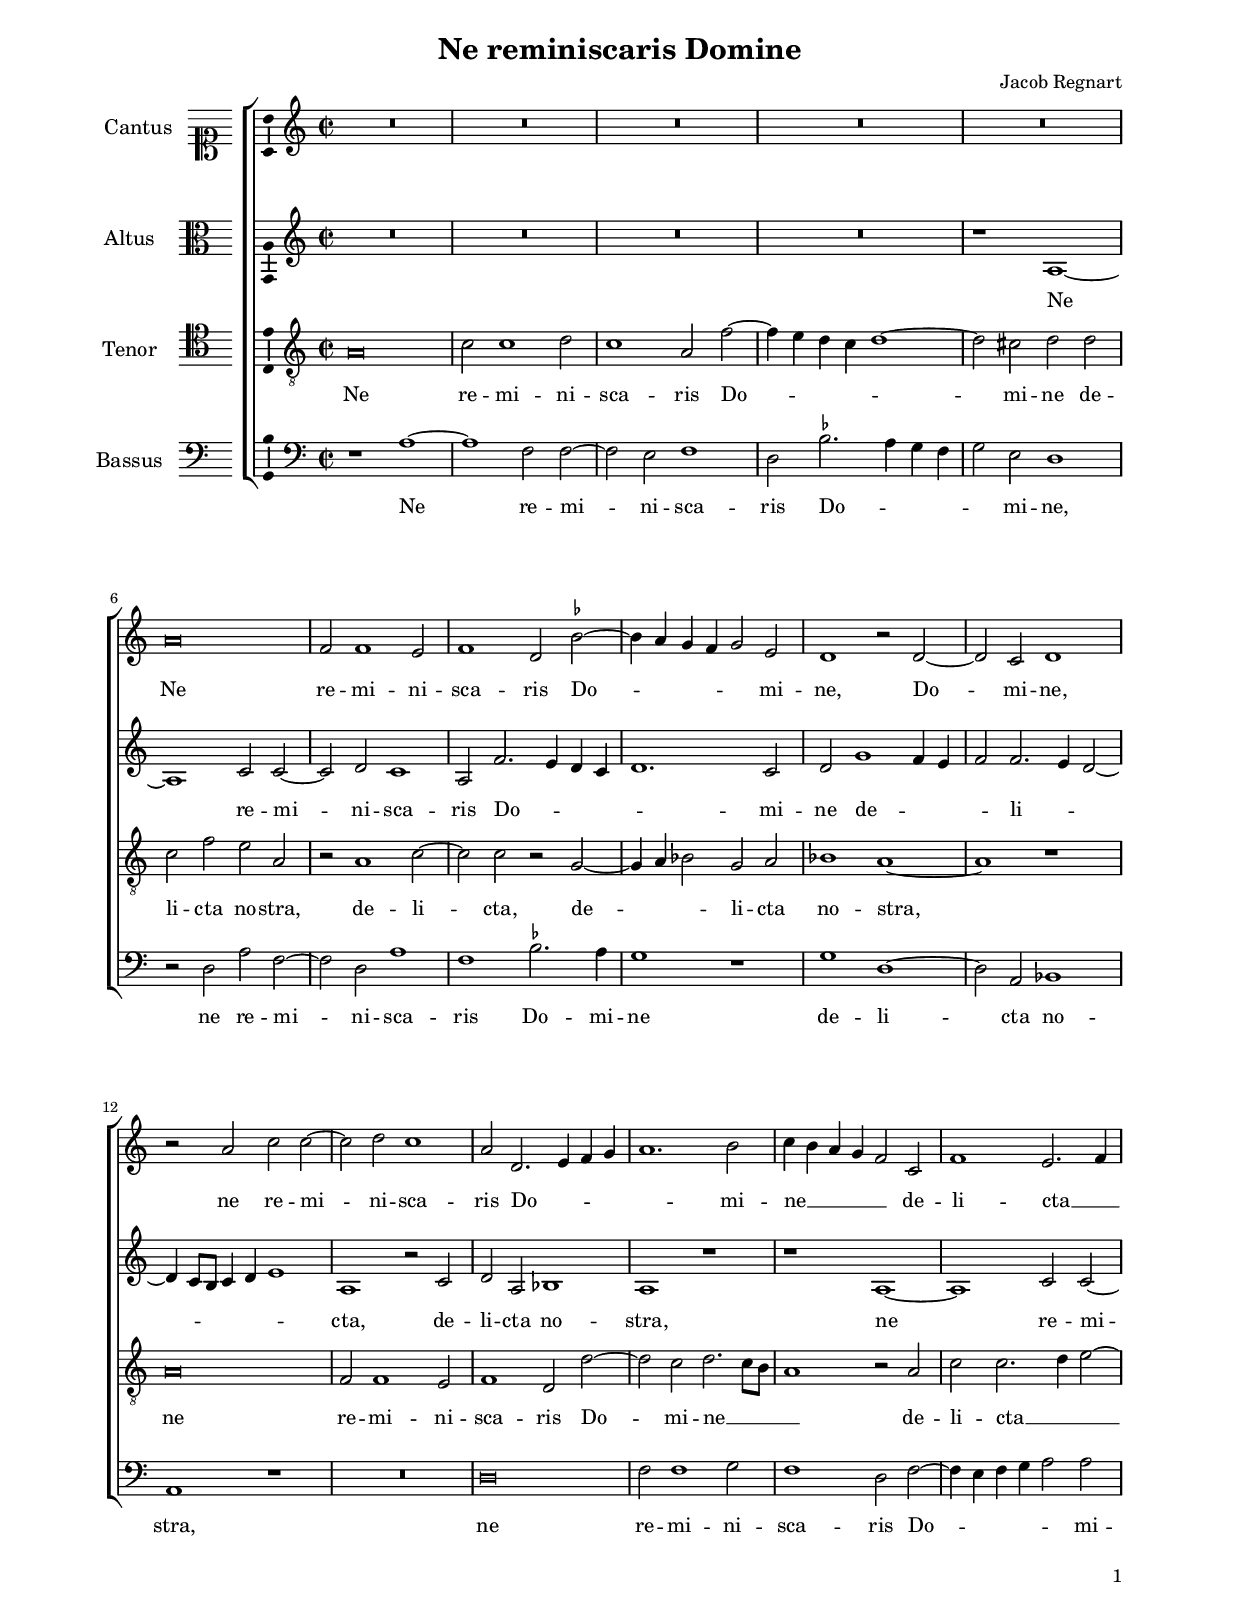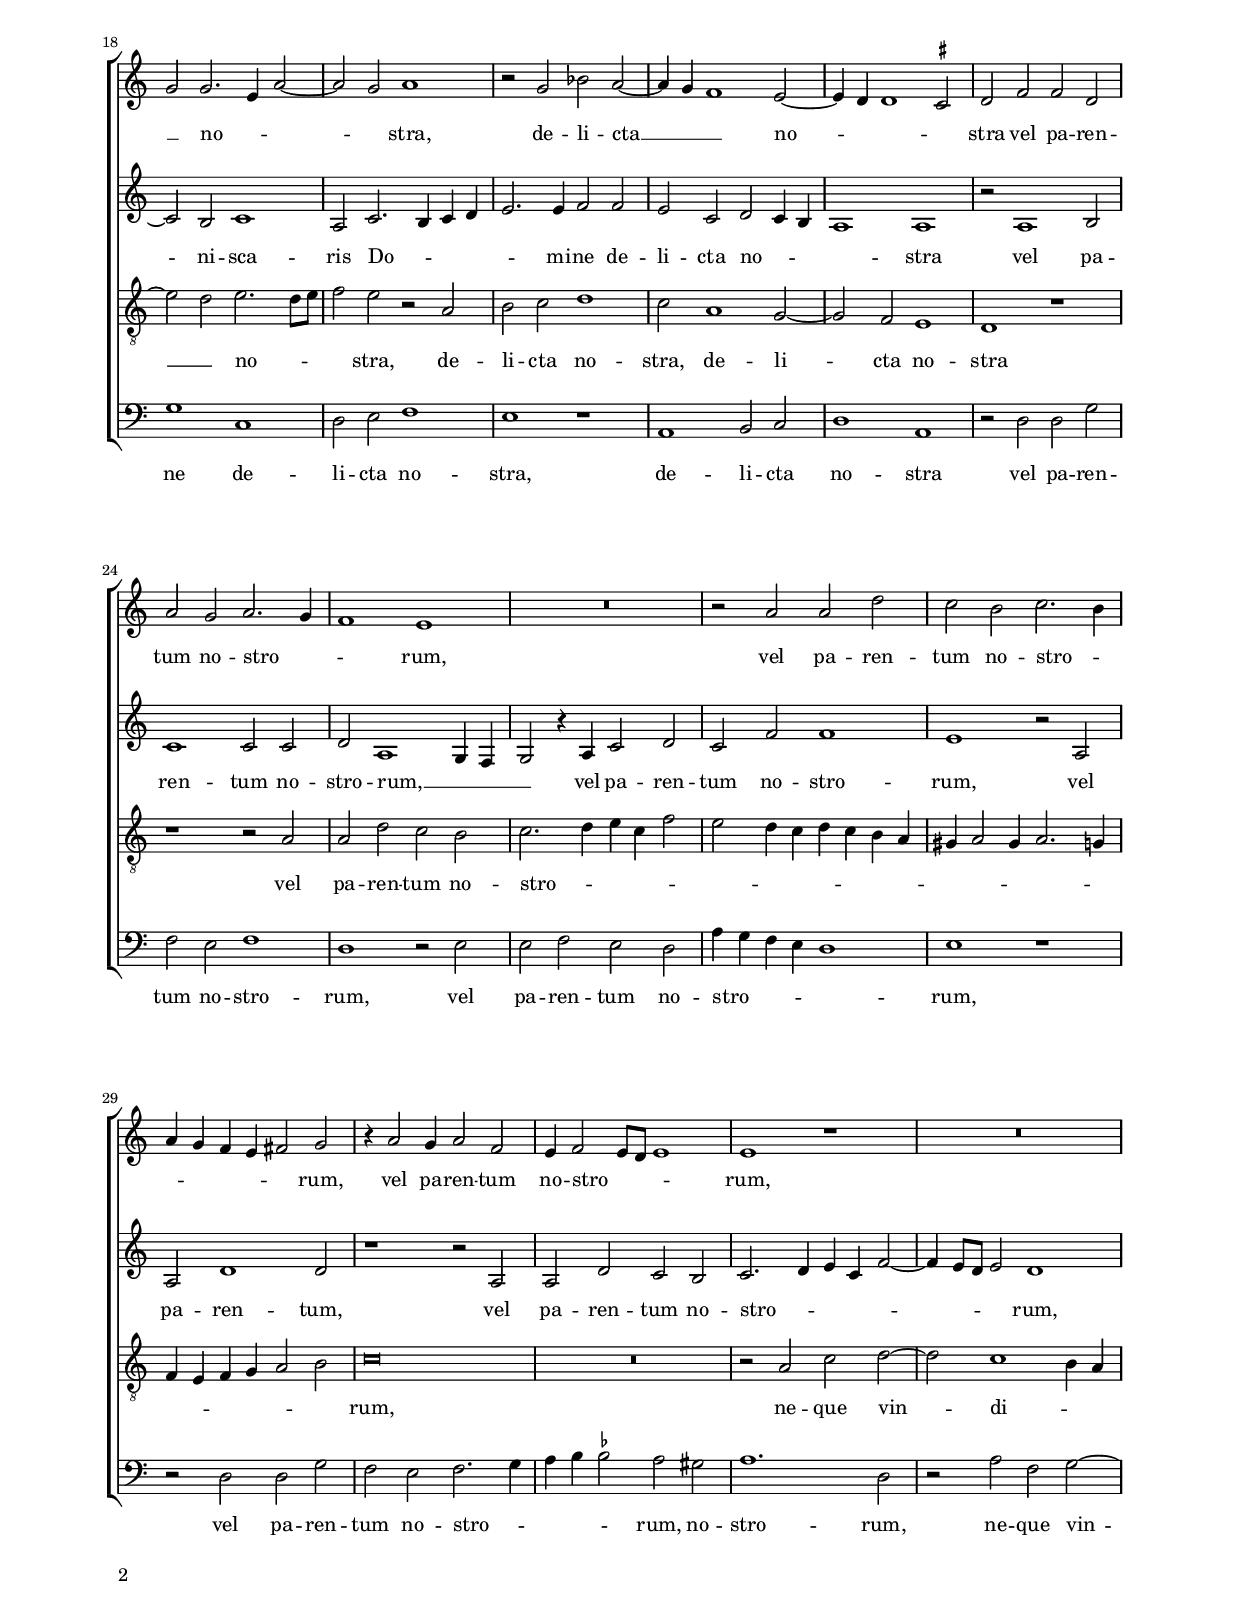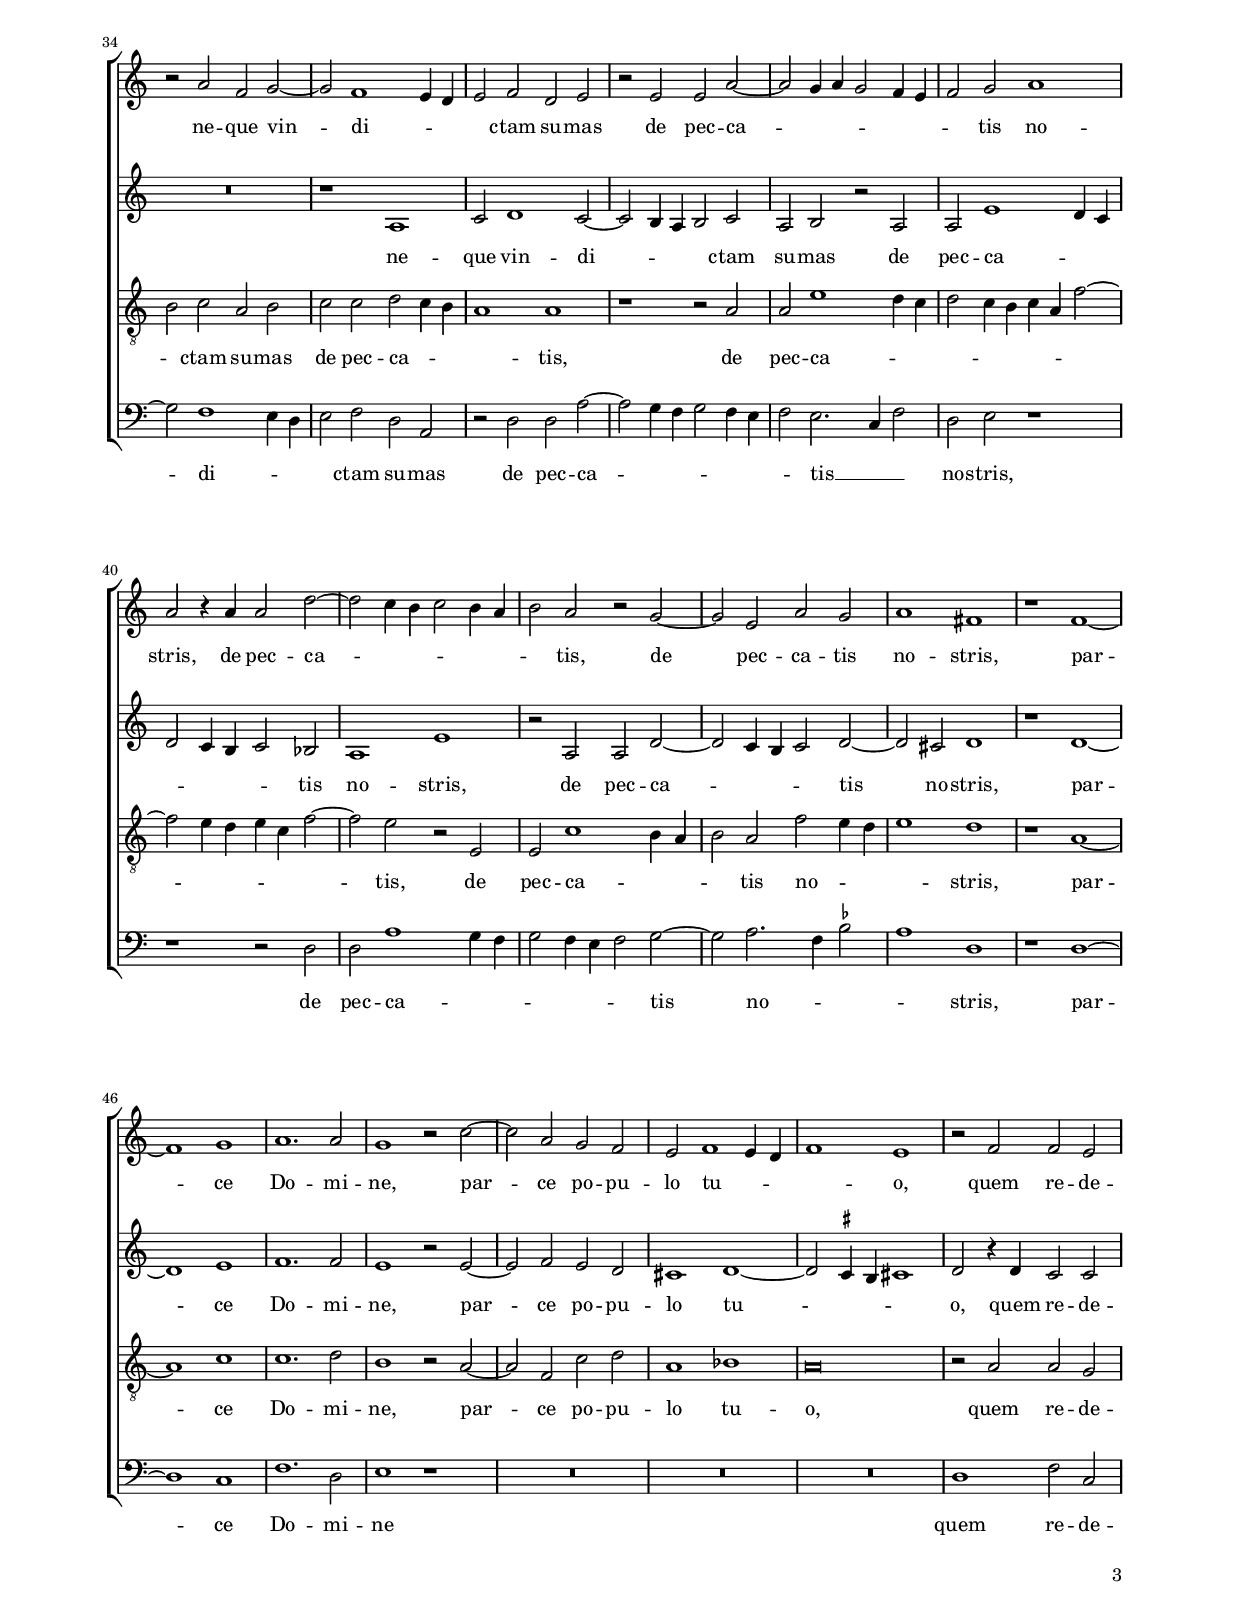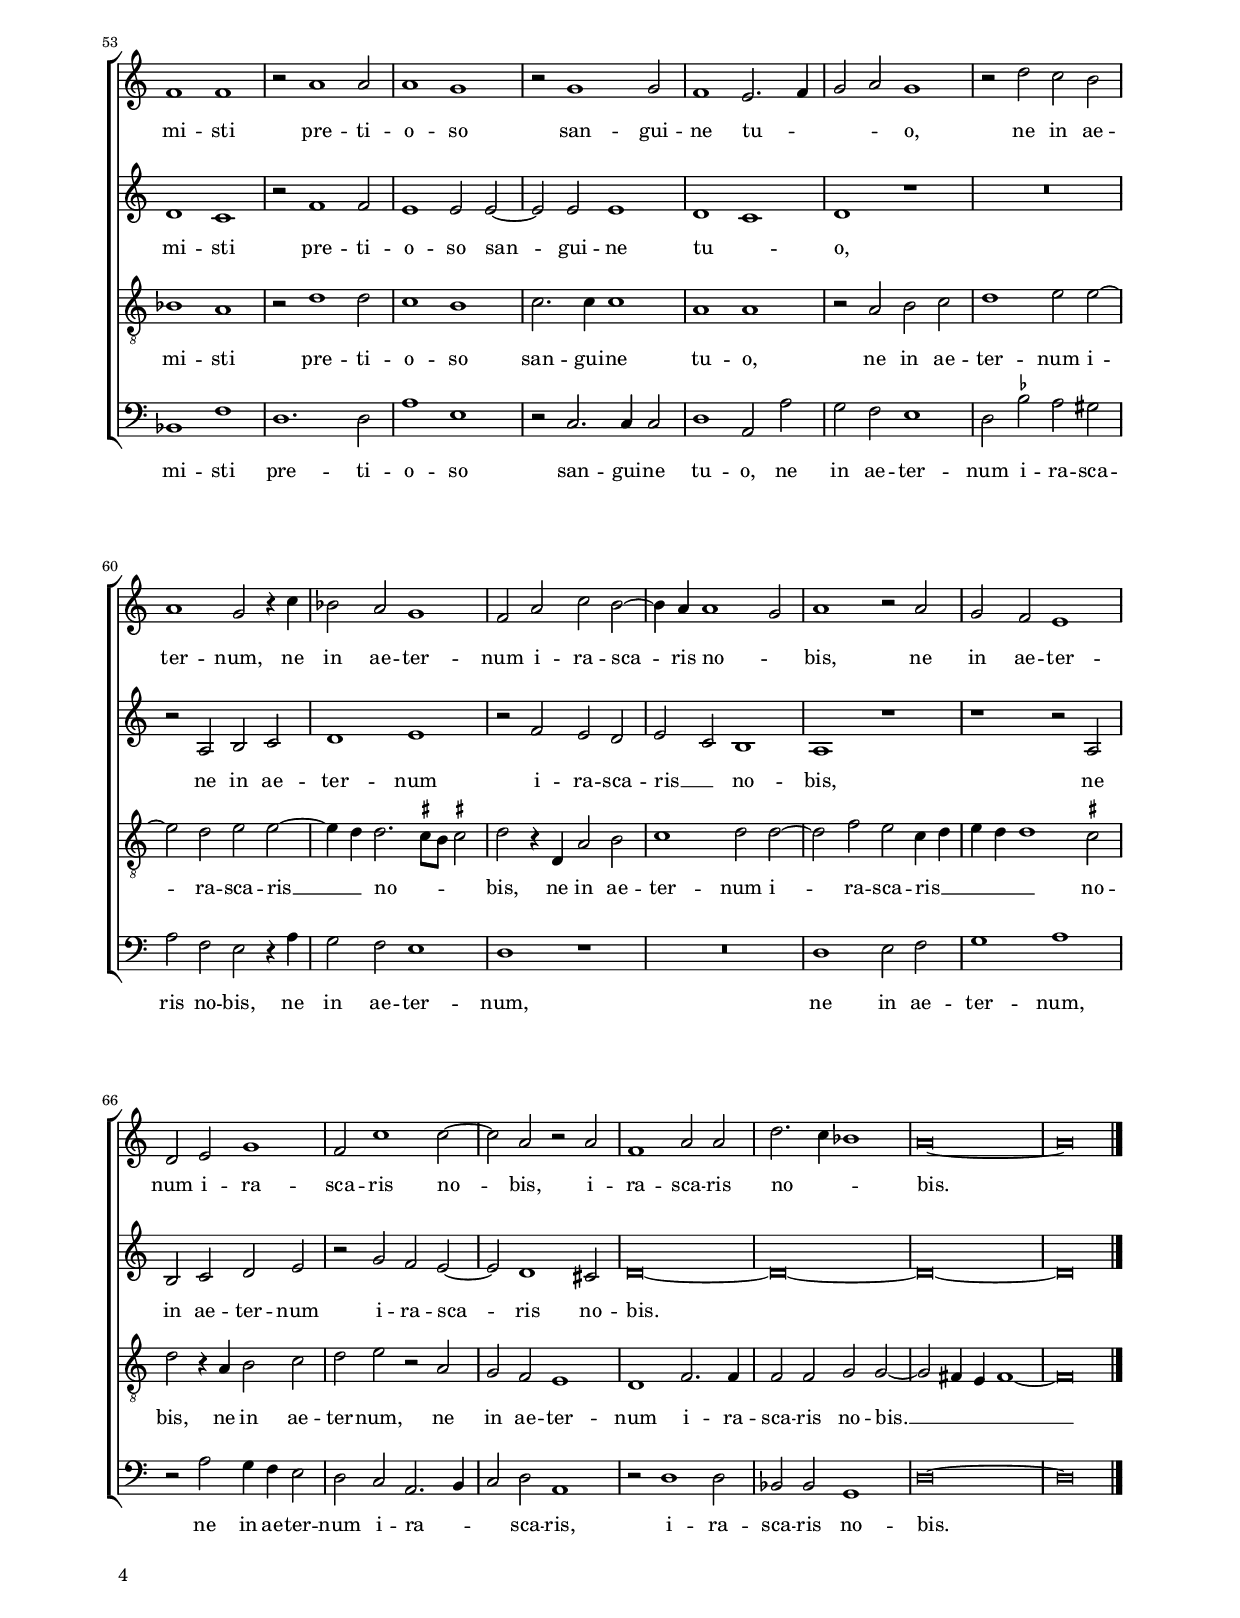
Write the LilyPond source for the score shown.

\header
{
  title="Ne reminiscaris Domine"
  composer="Jacob Regnart"
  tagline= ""
}

\version "2.24.1"
\include "deutsch.ly"
#(set-global-staff-size 16)
% #(set-default-paper-size "letter")
#(ly:set-option 'point-and-click #f)

	
global = {
	\key c \major
	\time 2/2 \set Score.measureLength = #(ly:make-moment 2/1)
	\skip 1*144 \bar "|."
	% \time 3/1 \once \override Score.TimeSignature.style = #'single-digit \newSpacingSection
	}

	ficta = { \once \set suggestAccidentals = ##t }
	
	forget = #(define-music-function (music) (ly:music?) #{
		\accidentalStyle forget
		$music
		\accidentalStyle default
		#})
	

\paper
	{
	top-margin = 2 \cm
	bottom-margin = 1.4 \cm
	left-margin = 2 \cm
	right-margin = 2 \cm
	ragged-bottom = ##f
	ragged-last-bottom = ##t
	print-page-number = ##f
	system-system-spacing = #'((basic-distance . 20) (minimum-distance . 14) (padding . 8) (strechability . 150))
	oddFooterMarkup=\markup   \fill-line { "" \fromproperty #'page:page-number-string }
	evenFooterMarkup=\markup  \fill-line { \fromproperty #'page:page-number-string "" }
	last-bottom-spacing = #'((basic-distance . 11) (minimum-distance . 7) (padding . 4))
%	systems-per-page = 3
%	min-systems-per-page = 3
	}


incipitcantus = \markup { \score {
	{
	\set Staff.instrumentName = \markup { \fontsize #1 "Cantus" }
	\key c \major
	\clef soprano
	s4 \bar ""
	}
	\layout  {
	raggedright = ##t
	indent = 1.6 \cm
	line-width = 2.5\cm
	\context { \Staff \remove Time_signature_engraver }
	\override Staff.Clef.Y-extent = #'(0 . 0)
	}} \hspace #1 }
	
      
incipitaltus = \markup { \score {
	{
	\set Staff.instrumentName = \markup { \fontsize #1 "Altus" }
	\key c \major
	\clef alto
	s4 \bar ""
	}
	\layout  {
	raggedright = ##t
	indent = 1.6 \cm
	line-width = 2.5\cm
	\context { \Staff \remove Time_signature_engraver }
	\override Staff.Clef.Y-extent = #'(0 . 0)
	}} \hspace #1 }


incipittenor = \markup { \score {
	{
	\set Staff.instrumentName = \markup { \fontsize #1 "Tenor" }
	\key c \major
	\clef tenor
	s4 \bar ""
	}
	\layout  {
	raggedright = ##t
	indent = 1.6 \cm
	line-width = 2.5\cm
	\context { \Staff \remove Time_signature_engraver }
	\override Staff.Clef.Y-extent = #'(0 . 0)
	}} \hspace #1 }


incipitbassus = \markup { \score {
	{
	\set Staff.instrumentName = \markup { \fontsize #1 "Bassus" }
	\key c \major
	\clef bass
	s4 \bar ""
	}
	\layout  {
	raggedright = ##t
	indent = 1.6 \cm
	line-width = 2.5\cm
	\context { \Staff \remove Time_signature_engraver }
	\override Staff.Clef.Y-extent = #'(0 . 0)
	}} \hspace #1 }


cantus =  \relative c''
	{
	R\breve
	R\breve
	R\breve
	R\breve
%5
	R\breve |
	a\breve
	f2 f1 e2
	f1 d2 \ficta b'~
	b4 a g f g2 e
%10
	d1 r2 d~ |
	d2 c d1
	r2 a' c c~
	c2 d c1
	a2 d,2. e4 f g
%15
	a1. h2 |
	c4 h a g f2 c
	f1 e2. f4
	g2 g2. e4 a2~
	a2 g a1
%20
	r2 g b a~ |
	a4 g f1 e2~
	e4 d d1 \ficta cis2
	d2 f f d
	a'2 g a2. g4
%25
	f1 e |
	R\breve
	r2 a a d
	c2 h c2. h4
	a4 g f e fis2 g
%30
	r4 a2 g4 a2 f |
	e4 f2 e8 d e1
	e1 r
	R\breve
	r2 a f g~
%35
	g2 f1 e4 d |
	e2 f d e
	r2 e e a~
	a2 g4 a g2 f4 e
	f2 g a1
%40
	a2 r4 a a2 d~ |
	d2 c4 h c2 h4 a
	h2 a r g~
	g2 e a g
	a1 fis
%45
	r1 f~ |
	f1 g
	a1. a2
	g1 r2 c~
	c2 a g f
%50
	e2 f1 e4 d |
	f1 e
	r2 f f e
	f1 f
	r2 a1 a2
%55
	a1 g |
	r2 g1 g2
	f1 e2. f4
	g2 a g1
	r2 d' c h
%60
	a1 g2 r4 c |
	b2 a g1
	f2 a c h~
	h4 a a1 g2
	a1 r2 a
%65
	g2 f e1 |
	d2 e g1
	f2 c'1 c2~
	c2 a r a
	f1 a2 a
%70
	d2. c4 b1 |
	a\breve~
	a\breve |
	}


altus =  \relative c'
	{
	R\breve
	R\breve
	R\breve
	R\breve
%5
	r1 a~ |
	a1 c2 c~
	c2 d c1
	a2 f'2. e4 d c
	d1. c2
%10
	d2 g1 f4 e |
	f2 f2. e4 d2~
	d4 c8 h c4 d e1
	a,1 r2 c
	d2 a b1
%15
	a1 r |
	r1 a~
	a1 c2 c~
	c2 h c1
	a2 c2. h4 c d
%20
	e2. e4 f2 f |
	e2 c d c4 h
	a1 a
	r2 a1 h2
	c1 c2 c
%25
	d2 a1 g4 f |
	g2 r4 a c2 d
	c2 f f1
	e1 r2 a,
	a2 d1 d2
%30
	r1 r2 a |
	a2 d c h
	c2. d4 e c f2~
	f4 e8 d e2 d1
	R\breve
%35
	r1 a |
	c2 d1 c2~
	c2 h4 a h2 c
	a2 h r a
	a2 e'1 d4 c
%40
	d2 c4 h c2 b |
	a1 e'
	r2 a, a d~
	d2 c4 h c2 d~
	d2 cis d1
%45
	r1 d~ |
	d1 e
	f1. f2
	e1 r2 e~
	e2 f e d
%50
	cis1 d~ |
	d2 \ficta cis4 h cis!1
	d2 r4 d c2 c
	d1 c
	r2 f1 f2
%55
	e1 e2 e~ |
	e2 e e1
	d1 c
	d1 r
	R\breve
%60
	r2 a h c |
	d1 e
	r2 f e d
	e2 c h1
	a1 r
%65
	r1 r2 a |
	h2 c d e
	r2 g f e~
	e2 d1 cis2
	d\breve~
%70
	d\breve~
	d\breve~
	d\breve |
	}


tenor =  \relative c'
	{
	a\breve
	c2 c1 d2
	c1 a2 f'~
	f4 e d c d1~
%5
	d2 cis d d |
	c2 f e a,
	r2 a1 c2~
	c2 c r g~
	g4 a b2 g a
%10
	b1 a~ |
	a1 r
	a\breve
	f2 f1 e2
	f1 d2 d'~
%15
	d2 c d2. c8 h |
	a1 r2 a
	c2 c2. d4 e2~
	e2 d e2. d8 e
	f2 e r a,
%20
	h2 c d1 |
	c2 a1 g2~
	g2 f e1
	d1 r
	r1 r2 a'
%25
	a2 d c h |
	c2. d4 e c f2
	e2 d4 c d c h a
	gis4 a2 gis4 a2. g4
	f4 e f g a2 h
%30
	c\breve |
	R\breve
	r2 a c d~
	d2 c1 h4 a
	h2 c a h
%35
	c2 c d c4 h |
	a1 a
	r1 r2 a
	a2 e'1 d4 c
	d2 c4 h c a f'2~
%40
	f2 e4 d e c f2~ |
	f2 e r e,
	e2 c'1 h4 a
	h2 a f' e4 d
	e1 d
%45
	r1 a~ |
	a1 c
	c1. d2
	h1 r2 a~
	a2 f c' d
%50
	a1 b |
	a\breve
	r2 a a g
	b1 a
	r2 d1 d2
%55
	c1 h |
	c2. c4 c1
	a1 a
	r2 a h c
	d1 e2 e~
%60
	e2 d e e~ |
	e4 d d2. \ficta cis8 h \ficta cis!2
	d2 r4 d, a'2 h
	c1 d2 d~
	d2 f e c4 d
%65
	e4 d d1 \ficta cis2 |
	d2 r4 a h2 c
	d2 e r a,
	g2 f e1
	d1 f2. f4
%70
	f2 f g g~ |
	g2 fis4 e fis1~
	fis\breve |
	}


bassus  =  \relative c
	{
	r1 a'~
	a1 f2 f~
	f2 e f1
	d2 \ficta b'2. a4 g f
%5
	g2 e d1 |
	r2 d a' f~
	f2 d a'1
	f1 \ficta b2. a4
	g1 r
%10
	g1 d~ |
	d2 a b1
	a1 r
	R\breve
	d\breve
%15
	f2 f1 g2 |
	f1 d2 f~
	f4 e f g a2 a
	g1 c,
	d2 e f1
%20
	e1 r |
	a,1 h2 c
	d1 a
	r2 d d g
	f2 e f1
%25
	d1 r2 e |
	e2 f e d
	a'4 g f e d1
	e1 r
	r2 d d g
%30
	f2 e f2. g4 |
	a4 h \ficta b2 a gis
	a1. d,2
	r2 a' f g~
	g2 f1 e4 d
%35
	e2 f d a |
	r2 d d a'~
	a2 g4 f g2 f4 e
	f2 e2. c4 f2
	d2 e r1
%40
	r1 r2 d |
	d2 a'1 g4 f
	g2 f4 e f2 g~
	g2 a2. f4 \ficta b2
	a1 d,
%45
	r1 d~ |
	d1 c
	f1. d2
	e1 r
	R\breve
%50
	R\breve |
	R\breve
	d1 f2 c
	b1 f'
	d1. d2
%55
	a'1 e |
	r2 c2. c4 c2
	d1 a2 a'
	g2 f e1
	d2 \ficta b' a gis
%60
	a2 f e r4 a |
	g2 f e1
	d1 r
	R\breve
	d1 e2 f
%65
	g1 a |
	r2 a g4 f e2
	d2 c a2. h4
	c2 d a1
	r2 d1 d2
%70
	b2 b g1 |
	d'\breve~
	d\breve |
	}


lyricscantus = \lyricmode {
	Ne re -- mi -- ni -- sca -- ris Do -- _ _ _ _ mi -- ne,
	Do -- mi -- ne,
	ne re -- mi -- ni -- sca -- ris Do -- _ _ _ _ mi -- ne __ _ _ _ _
	de -- li -- cta __ _ _ no -- _ _ _ stra,
	de -- li -- cta __ _ _ no -- _ _ _ stra
	vel pa -- ren -- tum no -- stro -- _ _ rum,
	vel pa -- ren -- tum no -- stro -- _ _ _ _ _ _ rum,
	vel pa -- ren -- tum no -- stro -- _ _ _ rum,
	ne -- que vin -- di -- _ _ _ ctam su -- mas
	de pec -- ca -- _ _ _ _ _ _ tis no -- stris,
	de pec -- ca -- _ _ _ _ _ _ tis,
	de pec -- ca -- tis no -- stris,
	par -- ce Do -- mi -- ne,
	par -- ce po -- pu -- lo tu -- _ _ _ o,
	quem re -- de -- mi -- sti pre -- ti -- o -- so san -- gui -- ne tu -- _ _ _ o,
	ne in ae -- ter -- num,
	ne in ae -- ter -- num i -- ra -- sca -- ris no -- _ bis,
	ne in ae -- ter -- num i -- ra -- sca -- ris no -- bis,
	i -- ra -- sca -- ris no -- _ _ bis.
	}


lyricsaltus = \lyricmode {
	Ne re -- mi -- ni -- sca -- ris Do -- _ _ _ _ mi -- ne
	de -- _ _ _ li -- _ _ _ _ _ _ _ cta,
	de -- li -- cta no -- stra,
	ne re -- mi -- ni -- sca -- ris Do -- _ _ _ _ mi -- ne
	de -- li -- cta no -- _ _ _ stra
	vel pa -- ren -- tum no -- stro -- rum, __ _ _ _
	vel pa -- ren -- tum no -- stro -- rum,
	vel pa -- ren -- tum,
	vel pa -- ren -- tum no -- stro -- _ _ _ _ _ _ _ rum,
	ne -- que vin -- di -- _ _ _ ctam su -- mas
	de pec -- ca -- _ _ _ _ _ _ tis no -- stris,
	de pec -- ca -- _ _ _ tis no -- stris,
	par -- ce Do -- mi -- ne,
	par -- ce po -- pu -- lo tu -- _ _ _ o,
	quem re -- de -- mi -- sti pre -- ti -- o -- so san -- gui -- ne tu -- _ o,
	ne in ae -- ter -- num i -- ra -- sca -- ris __ _ no -- bis,
	ne in ae -- ter -- num i -- ra -- sca -- ris no -- bis.
	}


lyricstenor = \lyricmode {
	Ne re -- mi -- ni -- sca -- ris Do -- _ _ _ _ mi -- ne
	de -- li -- cta no -- stra,
	de -- li -- cta,
	de -- _ _ li -- cta no -- stra,
	ne re -- mi -- ni -- sca -- ris Do -- mi -- ne __ _ _ _
	de -- li -- cta __ _ _ _ no -- _ _ _ stra,
	de -- li -- cta no -- stra,
	de -- li -- cta no -- stra
	vel pa -- ren -- tum no -- stro -- _ _ _ _ _ _ _ _ _ _ _ _ _ _ _ _ _ _ _ _ _ _ rum,
	ne -- que vin -- di -- _ _ _ ctam su -- mas
	de pec -- ca -- _ _ _ tis,
	de pec -- ca -- _ _ _ _ _ _ _ _ _ _ _ _ _ tis,
	de pec -- ca -- _ _ _ tis no -- _ _ _ stris,
	par -- ce Do -- mi -- ne,
	par -- ce po -- pu -- lo tu -- o,
	quem re -- de -- mi -- sti pre -- ti -- o -- so san -- gui -- ne tu -- o,
	ne in ae -- ter -- num i -- ra -- sca -- ris __ _ no -- _ _ _ bis,
	ne in ae -- ter -- num i -- ra -- sca -- ris __ _ _ _ _ no -- bis,
	ne in ae -- ter -- num,
	ne in ae -- ter -- num i -- ra -- sca -- ris no -- bis. __ _ _ _
	}


lyricsbassus = \lyricmode {
	Ne re -- mi -- ni -- sca -- ris Do -- _ _ _ _ mi -- ne,
	ne re -- mi -- ni -- sca -- ris Do -- mi -- ne
	de -- li -- cta no -- stra,
	ne re -- mi -- ni -- sca -- ris Do -- _ _ _ _ mi -- ne
	de -- li -- cta no -- stra,
	de -- li -- cta no -- stra
	vel pa -- ren -- tum no -- stro -- rum,
	vel pa -- ren -- tum no -- stro -- _ _ _ _ rum,
	vel pa -- ren -- tum no -- stro -- _ _ _ _ rum,
	no -- stro -- rum,
	ne -- que vin -- di -- _ _ _ ctam su -- mas
	de pec -- ca -- _ _ _ _ _ _ tis __ _ _ no -- stris,
	de pec -- ca -- _ _ _ _ _ _ tis no -- _ _ _ stris,
	par -- ce Do -- mi -- ne
	quem re -- de -- mi -- sti pre -- ti -- o -- so san -- gui -- ne tu -- o,
	ne in ae -- ter -- num i -- ra -- sca -- ris no -- bis,
	ne in ae -- ter -- num,
	ne in ae -- ter -- num,
	ne in ae -- ter -- num i -- ra -- _ _ sca -- ris,
	i -- ra -- sca -- ris no -- bis.
	}


\score
{  
	\transpose c c {
	\new ChoirStaff \with { \override StaffGrouper.staff-staff-spacing.basic-distance = #13 }
	<<

	\new Staff << \global
	\new Voice="v1" {
		\set Staff.instrumentName=\incipitcantus
	%       \set Staff.instrumentName="S"
		\set Staff.midiInstrument = "reed organ"
		\clef violin
		\cantus }
	\new Lyrics \lyricsto "v1" {\lyricscantus }
	>>


	\new Staff << \global
	\new Voice="v2" {
		\set Staff.instrumentName=\incipitaltus
	%       \set Staff.instrumentName="A"
		\set Staff.midiInstrument = "reed organ"
		\clef violin 
		\altus}
	\new Lyrics \lyricsto "v2" {\lyricsaltus }
	>>


	\new Staff << \global
	\new Voice="v3" {
		\set Staff.instrumentName=\incipittenor
	%       \set Staff.instrumentName="T"
		\set Staff.midiInstrument = "reed organ"
		\clef "G_8"
		\tenor }
	\new Lyrics \lyricsto "v3" {\lyricstenor }
	>>


	\new Staff << \global
	\new Voice="v4" {
		\set Staff.instrumentName=\incipitbassus
	%       \set Staff.instrumentName="B"
		\set Staff.midiInstrument = "reed organ"
		\clef bass 
		\bassus }
	\new Lyrics \lyricsto "v4" {\lyricsbassus}
	>>

	>>
	} % transpose

	\layout
	{
	indent = 2.3 \cm
	\context { \Lyrics \override VerticalAxisGroup.nonstaff-relatedstaff-spacing.padding = #2 }
%	\context { \Lyrics \override LyricText.font-size = #1 }
	\context { \Staff \override TimeSignature.break-visibility = #end-of-line-invisible }
	\context { \Staff \consists Ambitus_engraver }
	\context { \Score \override BarNumber.padding = #2 }
	\context { \Voice \override NoteHead.style = #'baroque }
	}

\midi
	{
	\tempo 2 = 90
	}
	
}


% EOF
